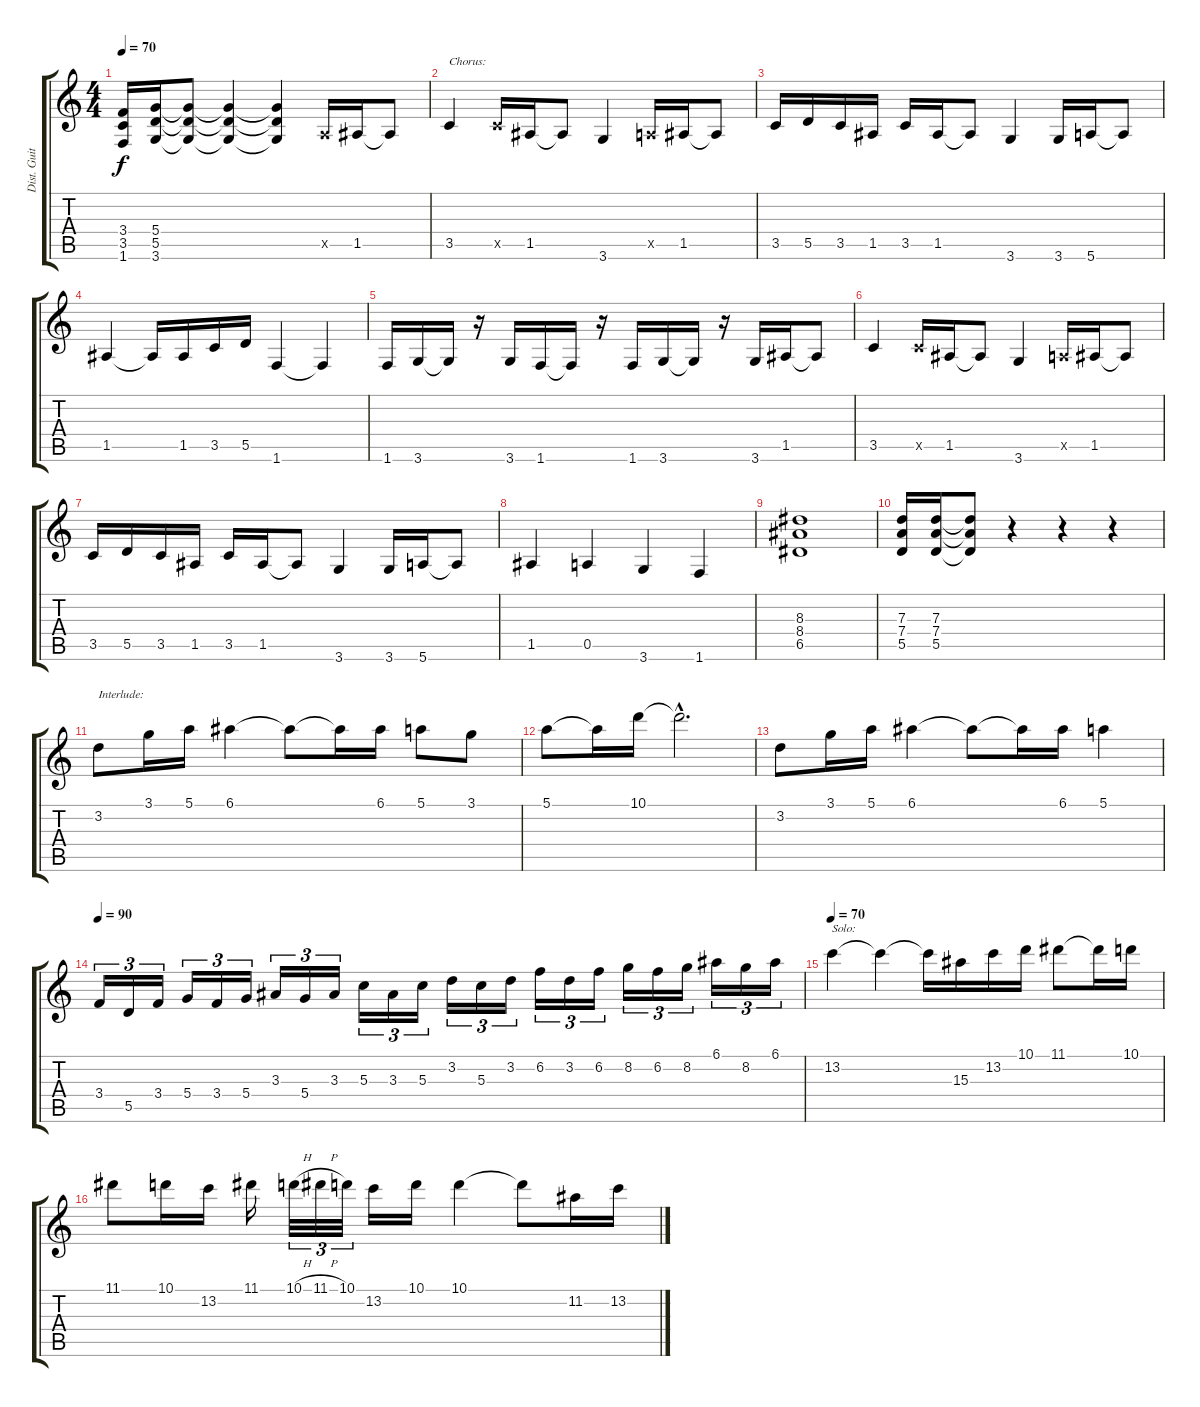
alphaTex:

\track ("Dist. Guitar 1" "Dist. Guit") {instrument distortionguitar}
\staff {score tabs}
\tuning (E4 B3 G3 D3 A2 E2) {hide}
\ts (4 4)
\tempo 70
\clef g2
\ks c
(3.4 3.5 1.6).16{dy f} (5.4 5.5 3.6).16 (5.4{t} 5.5{t} 3.6{t}).8 (5.4{t} 5.5{t} 3.6{t}).4 (5.4{t} 5.5{t} 3.6{t}).4 0.5{x}.16 1.5.16 1.5{t}.8 |
3.5.4{txt "Chorus:"} 3.5{x}.16 1.5.16 1.5{t}.8 3.6.4 0.5{x}.16 1.5.16 1.5{t}.8 |
3.5.16 5.5.16 3.5.16 1.5.16 3.5.16 1.5.16 1.5{t}.8 3.6.4 3.6.16 5.6.16 5.6{t}.8 |
1.5.4 1.5{t}.16 1.5.16 3.5.16 5.5.16 1.6.4 1.6{t}.4 |
1.6.16 3.6.16 3.6{t}.16 r.16 3.6.16 1.6.16 1.6{t}.16 r.16 1.6.16 3.6.16 3.6{t}.16 r.16 3.6.16 1.5.16 1.5{t}.8 |
3.5.4 3.5{x}.16 1.5.16 1.5{t}.8 3.6.4 0.5{x}.16 1.5.16 1.5{t}.8 |
3.5.16 5.5.16 3.5.16 1.5.16 3.5.16 1.5.16 1.5{t}.8 3.6.4 3.6.16 5.6.16 5.6{t}.8 |
1.5.4 0.5.4 3.6.4 1.6.4 |
(8.3 8.4 6.5).1 |
(7.3 7.4 5.5).16 (7.3 7.4 5.5).16 (7.3{t} 7.4{t} 5.5{t}).8 r.4 r.4 r.4 |
3.2.8{txt "Interlude:" volume 14 instrument synthbrass1} 3.1.16 5.1.16 6.1.4 6.1{t}.8 6.1{t}.16 6.1.16 5.1.8 3.1.8 |
5.1.8 5.1{t}.16 10.1.16 10.1{hac t}.2{d} |
3.2.8 3.1.16 5.1.16 6.1.4 6.1{t}.8 6.1{t}.16 6.1.16 5.1.4 |
\tempo 90
3.4.16{tu (3 2) volume 10 instrument distortionguitar} 5.5.16{tu (3 2)} 3.4.16{tu (3 2)} 5.4.16{tu (3 2)} 3.4.16{tu (3 2)} 5.4.16{tu (3 2)} 3.3.16{tu (3 2)} 5.4.16{tu (3 2)} 3.3.16{tu (3 2)} 5.3.16{tu (3 2)} 3.3.16{tu (3 2)} 5.3.16{tu (3 2)} 3.2.16{tu (3 2)} 5.3.16{tu (3 2)} 3.2.16{tu (3 2)} 6.2.16{tu (3 2)} 3.2.16{tu (3 2)} 6.2.16{tu (3 2)} 8.2.16{tu (3 2)} 6.2.16{tu (3 2)} 8.2.16{tu (3 2)} 6.1.16{tu (3 2)} 8.2.16{tu (3 2)} 6.1.16{tu (3 2)} |
\tempo 70
13.2.4{txt "Solo:" volume 10 instrument distortionguitar} 13.2{t}.4 13.2{t}.16 15.3.16 13.2.16 10.1.16 11.1.8 11.1{t}.16 10.1.16 |
11.1.8 10.1.16 13.2.16 11.1.16 10.1{h}.32{tu (3 2)} 11.1{h}.32{tu (3 2)} 10.1.32{tu (3 2)} 13.2.16 10.1.16 10.1.4 10.1{t}.8 11.2.16 13.2.16
